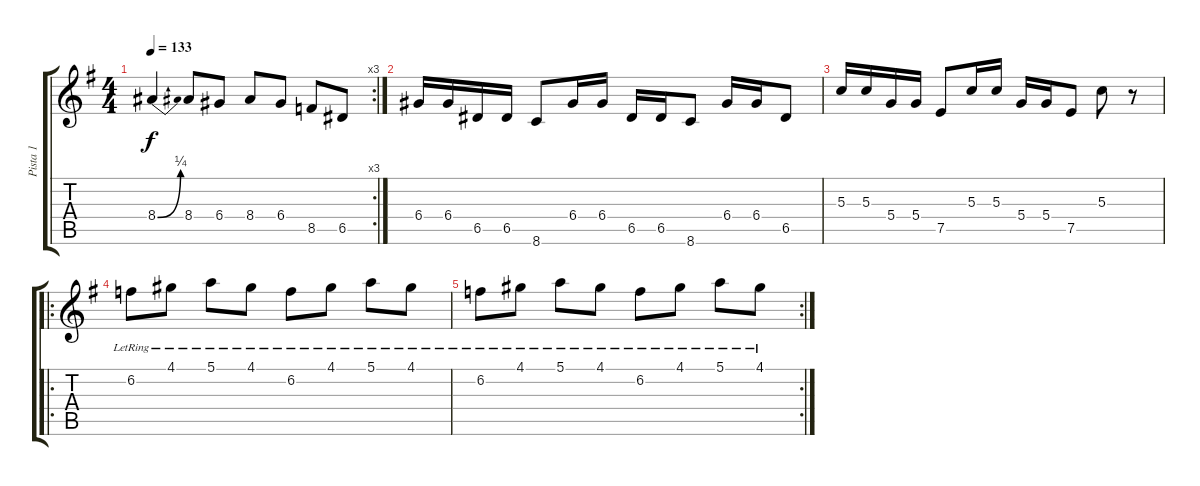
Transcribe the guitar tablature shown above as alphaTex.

\track ("Pista 1" "Pista 1") {instrument overdrivenguitar}
\staff {score tabs}
\tuning (E4 B3 G3 D3 A2 E2) {hide}
\rc 3
\ts (4 4)
\tempo 133
\clef g2
\ks g
8.4{be (bend 0 0 60 1)}.4{dy f} 8.4.8 6.4.8 8.4.8 6.4.8 8.5.8 6.5.8 |
6.4.16 6.4.16 6.5.16 6.5.16 8.6.8 6.4.16 6.4.16 6.5.16 6.5.16 8.6.8 6.4.16 6.4.16 6.5.8 |
5.3.16 5.3.16 5.4.16 5.4.16 7.5.8 5.3.16 5.3.16 5.4.16 5.4.16 7.5.8 5.3.8 r.8 |
\ro
6.2{lr}.8 4.1{lr}.8 5.1{lr}.8 4.1{lr}.8 6.2{lr}.8 4.1{lr}.8 5.1{lr}.8 4.1{lr}.8 |
\rc 2
6.2{lr}.8 4.1{lr}.8 5.1{lr}.8 4.1{lr}.8 6.2{lr}.8 4.1{lr}.8 5.1{lr}.8 4.1{lr}.8
